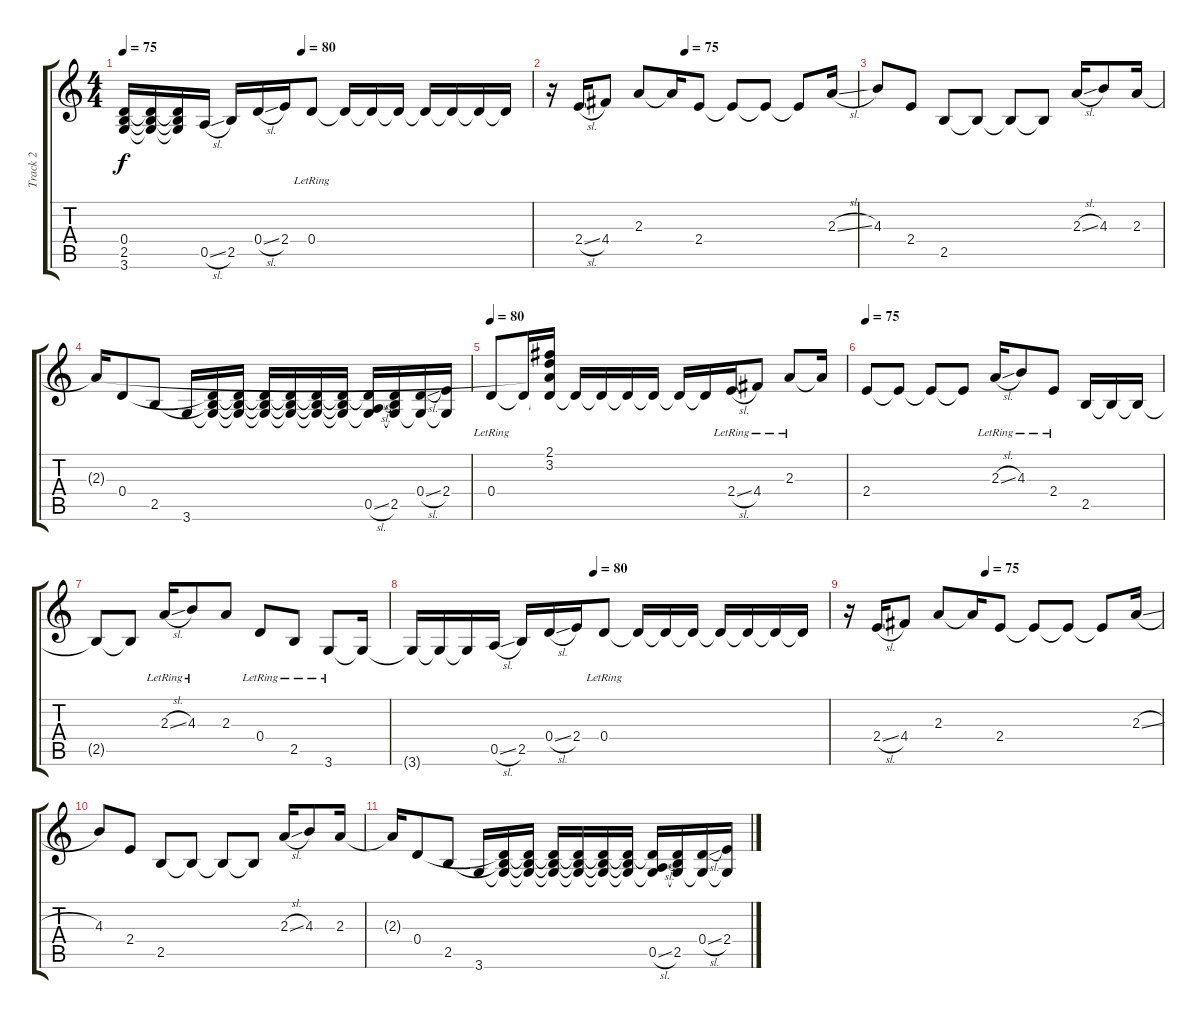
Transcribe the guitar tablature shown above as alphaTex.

\track ("Track 2" "Track 2") {instrument acousticguitarsteel}
\staff {score tabs}
\tuning (E4 B3 G3 D3 A2 E2) {hide}
\ts (4 4)
\tempo 75
\tempo (80 0.4375)
\clef g2
\ks c
(0.4{t} 2.5{t} 3.6{t}).16{dy f} (0.4{t} 2.5{t} 3.6{t}).16 (0.4{t} 2.5{t} 3.6{t}).16 0.5{sl}.16 2.5.16 0.4{sl}.16 2.4.16 0.4{lr}.8 0.4{t}.16 0.4{t}.16 0.4{t}.16 0.4{t}.16 0.4{t}.16 0.4{t}.16 0.4{t}.16 |
\tempo (75 0.4375)
r.16 2.4{sl}.16 4.4.8 2.3.8 2.3{t}.16 2.4.8 2.4{t}.8 2.4{t}.8 2.4{t}.8 2.3{sl}.16 |
4.3.8 2.4.8 2.5.8 2.5{t}.8 2.5{t}.8 2.5{t}.8 2.3{sl}.16 4.3.8 2.3.16 |
2.3{t}.16 0.4.8 2.5.8 3.6.16 (0.4{t} 2.5{t} 3.6{t}).16 (0.4{t} 2.5{t} 3.6{t}).16 (0.4{t} 2.5{t} 3.6{t}).16 (0.4{t} 2.5{t} 3.6{t}).16 (0.4{t} 2.5{t} 3.6{t}).16 (0.4{t} 2.5{t} 3.6{t}).16 (0.4{t} 0.5{sl} 3.6{t}).16 (0.4{t} 2.5 3.6{t}).16 (0.4{sl} 3.6{t}).16 (2.4 3.6{t}).16 |
\tempo 80
0.4{lr}.8 0.4{t}.16 (2.1 3.2 2.3{t} 0.4{t}).16 0.4{t}.16 0.4{t}.16 0.4{t}.16 0.4{t}.16 0.4{t}.16 0.4{t}.16 2.4{sl lr}.16 4.4{lr}.8 2.3{lr}.8 2.3{t}.16 |
\tempo 75
2.4.8 2.4{t}.8 2.4{t}.8 2.4{t}.8 2.3{sl lr}.16 4.3{lr}.8 2.4{lr}.8 2.5.16 2.5{t}.16 2.5{t}.16 |
2.5{t}.8 2.5{t}.8 2.3{sl lr}.16 4.3{lr}.8 2.3.8 0.4{lr}.8 2.5{lr}.8 3.6{lr}.8 3.6{t}.16 |
\tempo (80 0.4375)
3.6{t}.16 3.6{t}.16 3.6{t}.16 0.5{sl}.16 2.5.16 0.4{sl}.16 2.4.16 0.4{lr}.8 0.4{t}.16 0.4{t}.16 0.4{t}.16 0.4{t}.16 0.4{t}.16 0.4{t}.16 0.4{t}.16 |
\tempo (75 0.4375)
r.16 2.4{sl}.16 4.4.8 2.3.8 2.3{t}.16 2.4.8 2.4{t}.8 2.4{t}.8 2.4{t}.8 2.3{sl}.16 |
4.3.8 2.4.8 2.5.8 2.5{t}.8 2.5{t}.8 2.5{t}.8 2.3{sl}.16 4.3.8 2.3.16 |
2.3{t}.16 0.4.8 2.5.8 3.6.16 (0.4{t} 2.5{t} 3.6{t}).16 (0.4{t} 2.5{t} 3.6{t}).16 (0.4{t} 2.5{t} 3.6{t}).16 (0.4{t} 2.5{t} 3.6{t}).16 (0.4{t} 2.5{t} 3.6{t}).16 (0.4{t} 2.5{t} 3.6{t}).16 (0.4{t} 0.5{sl} 3.6{t}).16 (0.4{t} 2.5 3.6{t}).16 (0.4{sl} 3.6{t}).16 (2.4 3.6{t}).16
